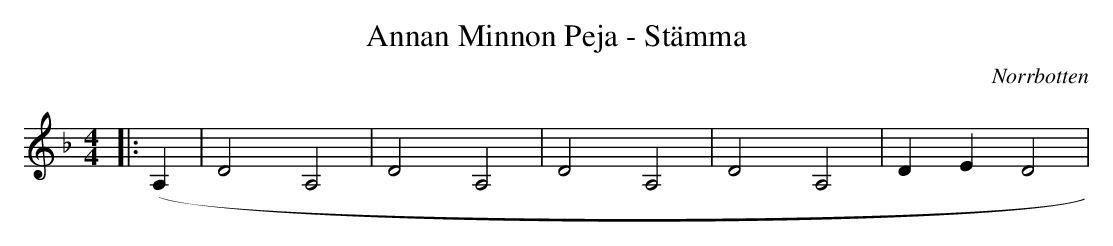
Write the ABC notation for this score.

X:1
T:Annan Minnon Peja - Stämma
O:Norrbotten
M:4/4
L:1/4
K:Dm
|:(A, | D2 A,2 | D2 A,2 | D2 A,2 | D2 A,2 | DE D2 |
